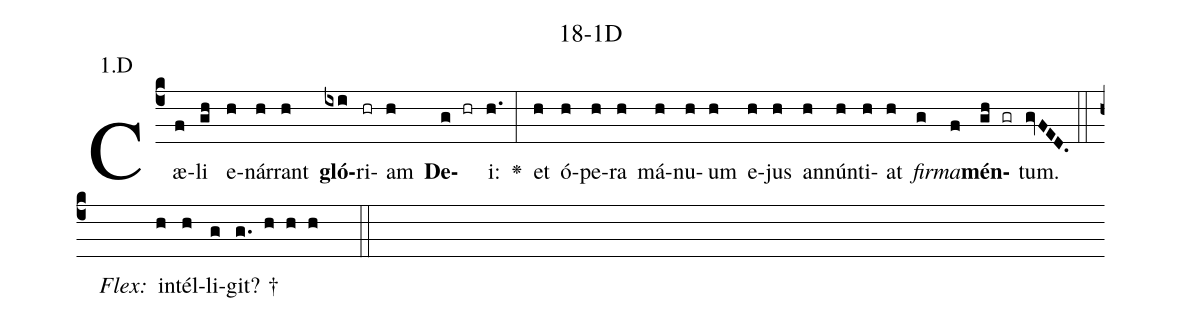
name: 18-1D;
annotation: 1.D;
%%
(c4)Cæ(f)li(gh) e(h)nár(h)rant(h) <b>gló</b>(ixi)ri(hr)am(h) <b>De</b>(g hr)i:(h.) <v>\greheightstar</v>(:) et(h) ó(h)pe(h)ra(h) má(h)nu(h)um(h) e(h)jus(h) an(h)nún(h)ti(h)at(h) <i>fir</i>(g)<i>ma</i>(f)<b>mén</b>(gh gr)tum.(gvFED.) (::)
<i>Flex:</i>()  in(h)tél(h)li(g)git? †(g. h h h  ::)

%E(h) u(h) o(g) u(f) a(gh) e.(gvFED.) (::)
